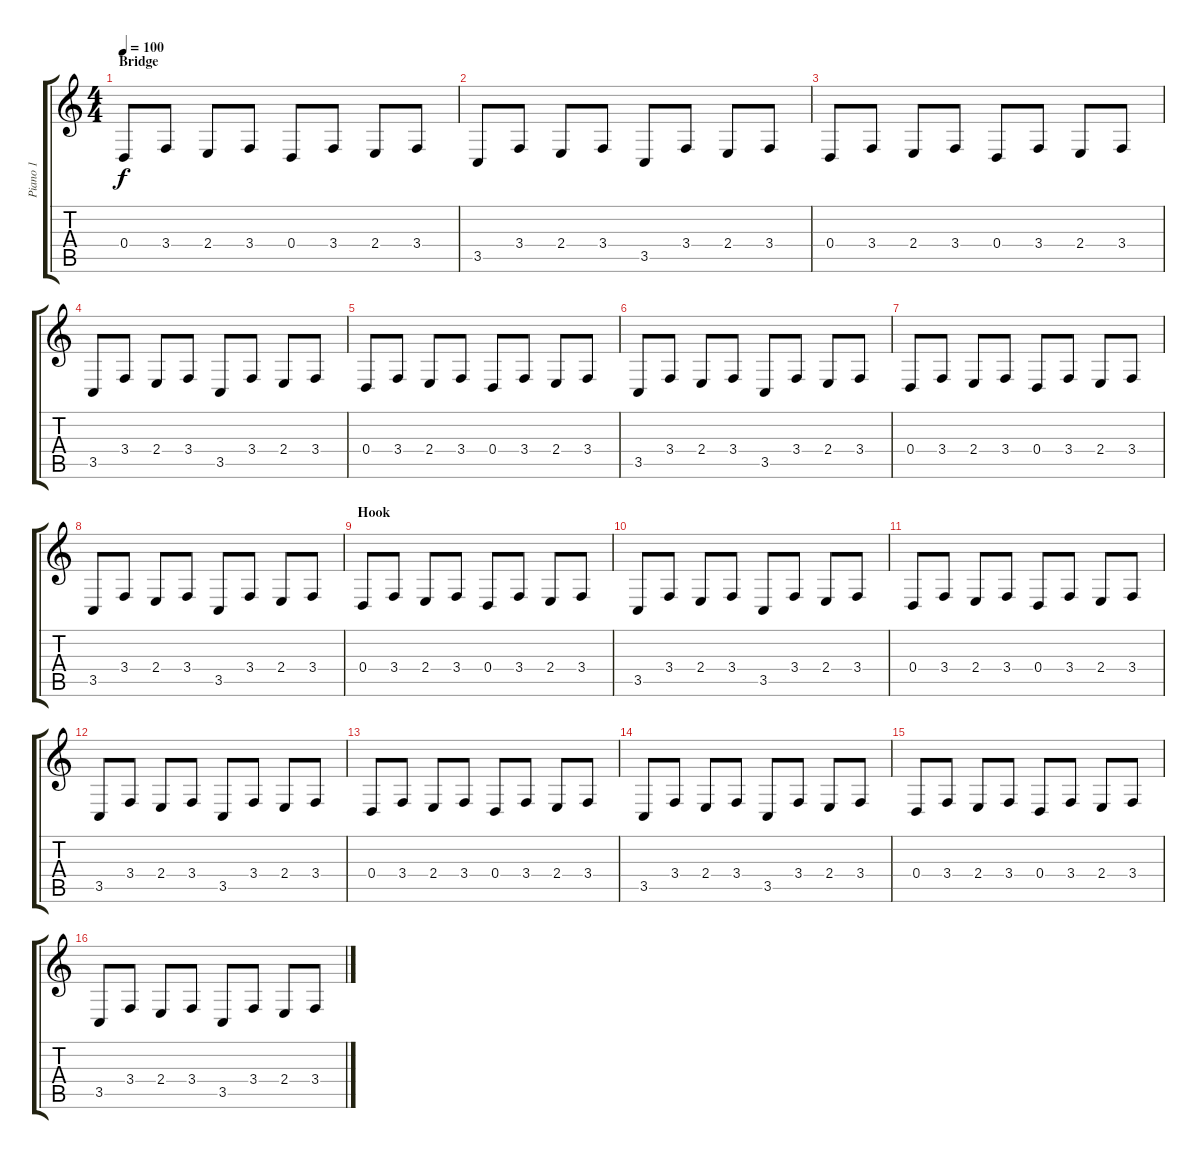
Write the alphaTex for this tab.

\track ("Piano 1" "Piano 1") {instrument acousticgrandpiano}
\staff {score tabs}
\tuning (E4 B3 G3 D3 A2 E2) {hide}
\ts (4 4)
\section ("" "Bridge")
\tempo 100
\clef g2
\ks c
0.4.8{dy f} 3.4.8 2.4.8 3.4.8 0.4.8 3.4.8 2.4.8 3.4.8 |
3.5.8 3.4.8 2.4.8 3.4.8 3.5.8 3.4.8 2.4.8 3.4.8 |
0.4.8 3.4.8 2.4.8 3.4.8 0.4.8 3.4.8 2.4.8 3.4.8 |
3.5.8 3.4.8 2.4.8 3.4.8 3.5.8 3.4.8 2.4.8 3.4.8 |
0.4.8 3.4.8 2.4.8 3.4.8 0.4.8 3.4.8 2.4.8 3.4.8 |
3.5.8 3.4.8 2.4.8 3.4.8 3.5.8 3.4.8 2.4.8 3.4.8 |
0.4.8 3.4.8 2.4.8 3.4.8 0.4.8 3.4.8 2.4.8 3.4.8 |
3.5.8 3.4.8 2.4.8 3.4.8 3.5.8 3.4.8 2.4.8 3.4.8 |
\section ("" "Hook")
0.4.8 3.4.8 2.4.8 3.4.8 0.4.8 3.4.8 2.4.8 3.4.8 |
3.5.8 3.4.8 2.4.8 3.4.8 3.5.8 3.4.8 2.4.8 3.4.8 |
0.4.8 3.4.8 2.4.8 3.4.8 0.4.8 3.4.8 2.4.8 3.4.8 |
3.5.8 3.4.8 2.4.8 3.4.8 3.5.8 3.4.8 2.4.8 3.4.8 |
0.4.8 3.4.8 2.4.8 3.4.8 0.4.8 3.4.8 2.4.8 3.4.8 |
3.5.8 3.4.8 2.4.8 3.4.8 3.5.8 3.4.8 2.4.8 3.4.8 |
0.4.8 3.4.8 2.4.8 3.4.8 0.4.8 3.4.8 2.4.8 3.4.8 |
3.5.8 3.4.8 2.4.8 3.4.8 3.5.8 3.4.8 2.4.8 3.4.8
